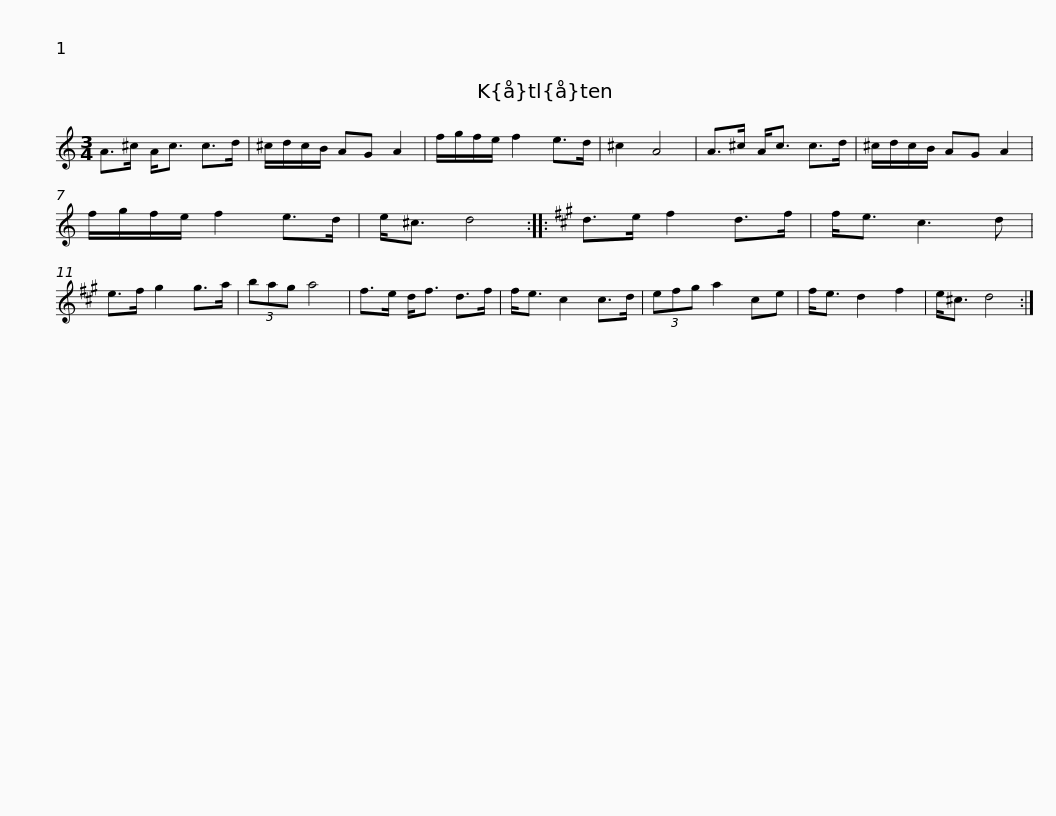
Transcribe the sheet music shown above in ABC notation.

X:1
L:1/8
M:3/4
I:linebreak $
K:C
V:1 treble
V:1
 A>^c A<c c>d | ^c/d/c/B/ AG A2 | f/g/f/e/ f2 e>d | ^c2 A4 | A>^c A<c c>d | %5
 ^c/d/c/B/ AG A2 |$ f/g/f/e/ f2 e>d | e<^c d4 ::[K:A] d>e f2 d>f | f<e c3 d | %10
 e>f g2 g>a | (3bag a4 | f>e d<f d>f |$ f<e c2 c>d | (3efg a2 ce | %15
 f<e d2 f2 | e<^c d4 :| %17
